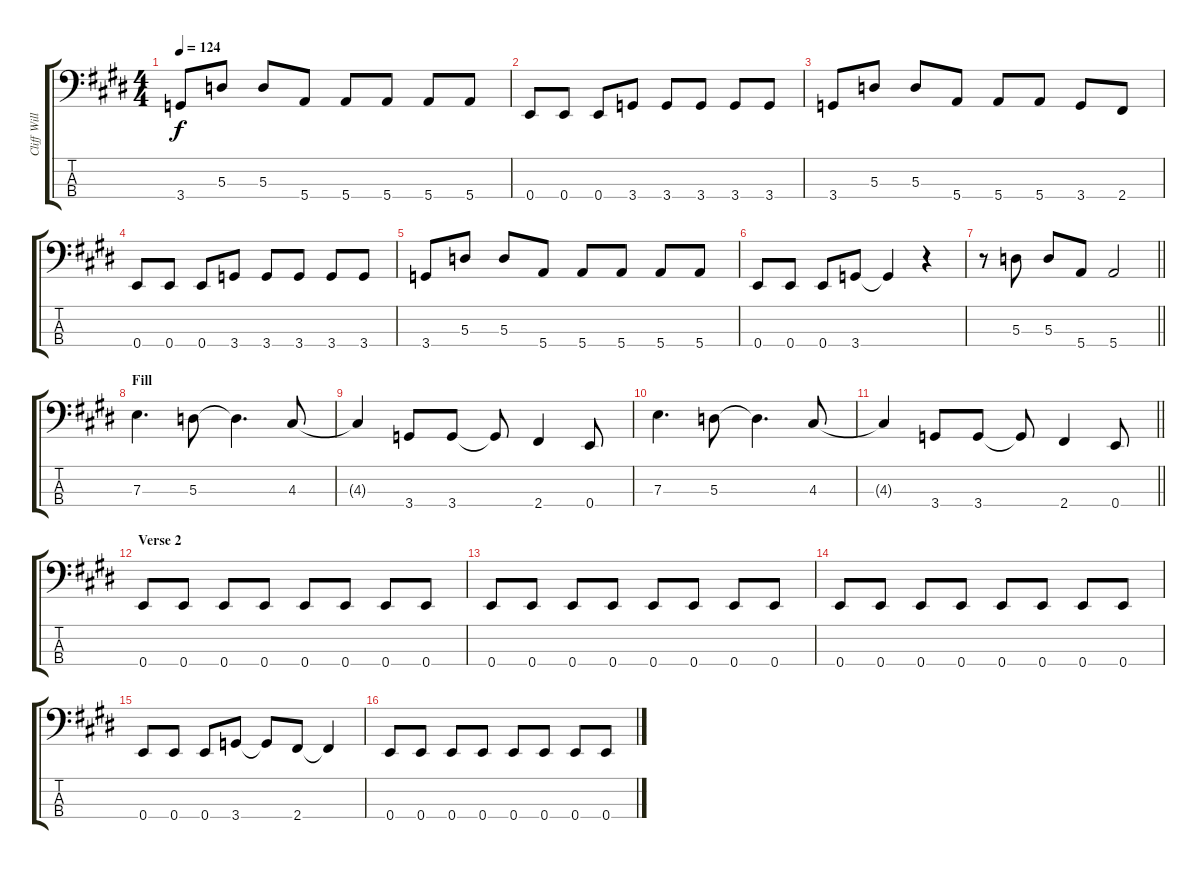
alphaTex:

\track ("Cliff Williams (Bass)" "Cliff Will") {instrument electricbasspick}
\staff {score tabs}
\tuning (G2 D2 A1 E1) {hide}
\ts (4 4)
\tempo 124
\clef f4
\ks e
3.4.8{dy f} 5.3.8 5.3.8 5.4.8 5.4.8 5.4.8 5.4.8 5.4.8 |
0.4.8 0.4.8 0.4.8 3.4.8 3.4.8 3.4.8 3.4.8 3.4.8 |
3.4.8 5.3.8 5.3.8 5.4.8 5.4.8 5.4.8 3.4.8 2.4.8 |
0.4.8 0.4.8 0.4.8 3.4.8 3.4.8 3.4.8 3.4.8 3.4.8 |
3.4.8 5.3.8 5.3.8 5.4.8 5.4.8 5.4.8 5.4.8 5.4.8 |
0.4.8 0.4.8 0.4.8 3.4.8 3.4{t}.4 r.4 |
\barLineRight lightlight
r.8 5.3.8 5.3.8 5.4.8 5.4.2 |
\section ("" "Fill")
7.3.4{d} 5.3.8 5.3{t}.4{d} 4.3.8 |
4.3{t}.4 3.4.8 3.4.8 3.4{t}.8 2.4.4 0.4.8 |
7.3.4{d} 5.3.8 5.3{t}.4{d} 4.3.8 |
\barLineRight lightlight
4.3{t}.4 3.4.8 3.4.8 3.4{t}.8 2.4.4 0.4.8 |
\section ("" "Verse 2")
0.4.8 0.4.8 0.4.8 0.4.8 0.4.8 0.4.8 0.4.8 0.4.8 |
0.4.8 0.4.8 0.4.8 0.4.8 0.4.8 0.4.8 0.4.8 0.4.8 |
0.4.8 0.4.8 0.4.8 0.4.8 0.4.8 0.4.8 0.4.8 0.4.8 |
0.4.8 0.4.8 0.4.8 3.4.8 3.4{t}.8 2.4.8 2.4{t}.4 |
0.4.8 0.4.8 0.4.8 0.4.8 0.4.8 0.4.8 0.4.8 0.4.8
